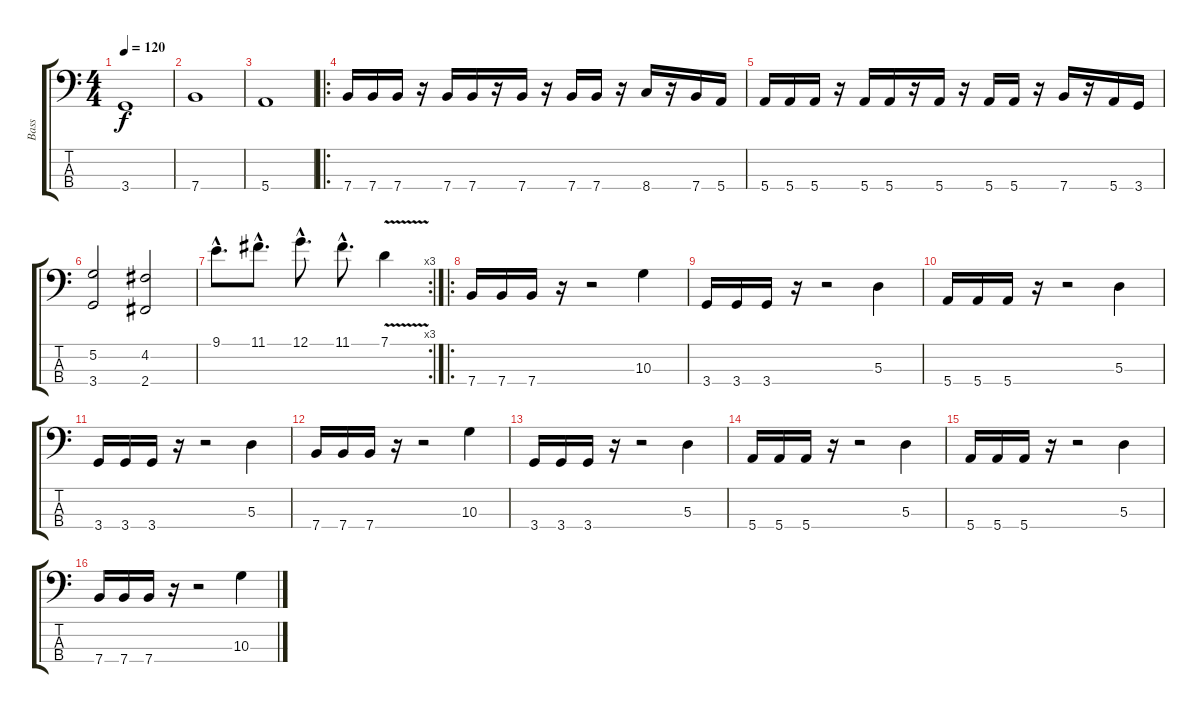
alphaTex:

\track ("Bass" "Bass") {instrument electricbasspick}
\staff {score tabs}
\tuning (G2 D2 A1 E1) {hide}
\ts (4 4)
\tempo 120
\clef f4
\ks c
3.4.1{dy f} |
7.4.1 |
5.4.1 |
\ro
7.4.16 7.4.16 7.4.16 r.16 7.4.16 7.4.16 r.16 7.4.16 r.16 7.4.16 7.4.16 r.16 8.4.16 r.16 7.4.16 5.4.16 |
5.4.16 5.4.16 5.4.16 r.16 5.4.16 5.4.16 r.16 5.4.16 r.16 5.4.16 5.4.16 r.16 7.4.16 r.16 5.4.16 3.4.16 |
(5.2 3.4).2 (4.2 2.4).2 |
\rc 3
9.1{hac}.8{d} 11.1{hac}.8{d} 12.1{hac}.8{d} 11.1{hac}.8{d} 7.1{v}.4 |
\ro
7.4.16 7.4.16 7.4.16 r.16 r.2 10.3.4 |
3.4.16 3.4.16 3.4.16 r.16 r.2 5.3.4 |
5.4.16 5.4.16 5.4.16 r.16 r.2 5.3.4 |
3.4.16 3.4.16 3.4.16 r.16 r.2 5.3.4 |
7.4.16 7.4.16 7.4.16 r.16 r.2 10.3.4 |
3.4.16 3.4.16 3.4.16 r.16 r.2 5.3.4 |
5.4.16 5.4.16 5.4.16 r.16 r.2 5.3.4 |
5.4.16 5.4.16 5.4.16 r.16 r.2 5.3.4 |
7.4.16 7.4.16 7.4.16 r.16 r.2 10.3.4
